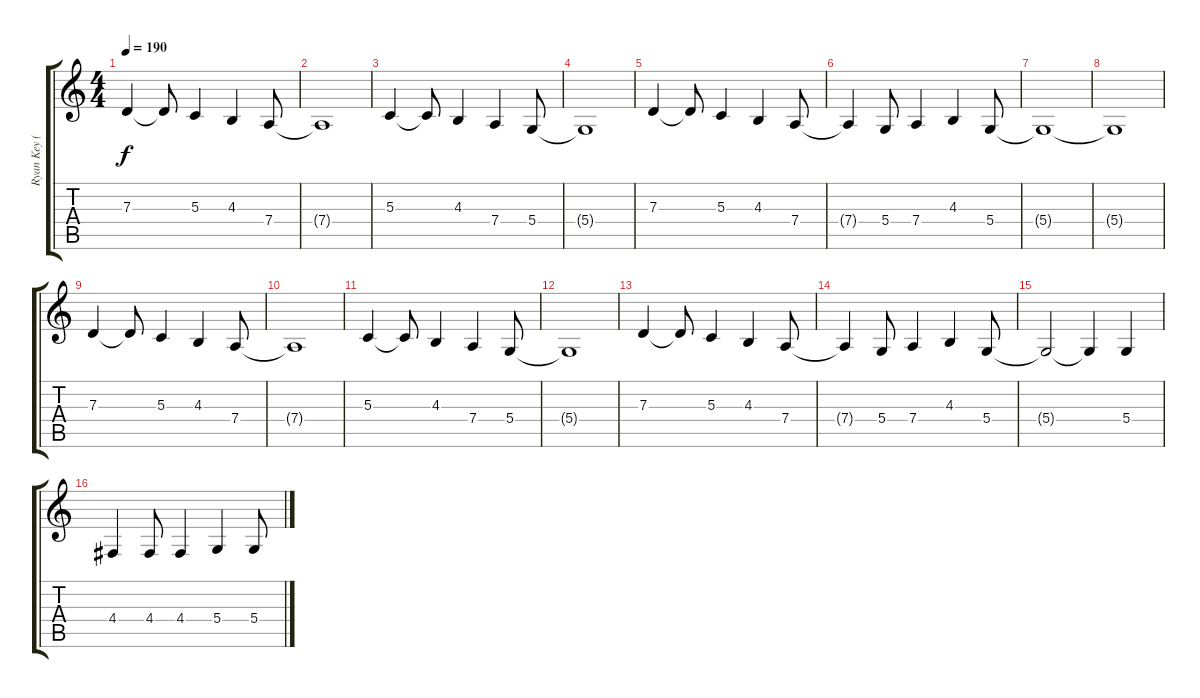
\track ("Ryan Key (Lead Vocal)" "Ryan Key (") {instrument clarinet}
\staff {score tabs}
\tuning (E4 B3 G3 D3 A2 E2) {hide}
\ts (4 4)
\tempo 190
\clef g2
\ks c
7.3.4{dy f} 7.3{t}.8 5.3.4 4.3.4 7.4.8 |
7.4{t}.1 |
5.3.4 5.3{t}.8 4.3.4 7.4.4 5.4.8 |
5.4{t}.1 |
7.3.4 7.3{t}.8 5.3.4 4.3.4 7.4.8 |
7.4{t}.4 5.4.8 7.4.4 4.3.4 5.4.8 |
5.4{t}.1 |
5.4{t}.1 |
7.3.4 7.3{t}.8 5.3.4 4.3.4 7.4.8 |
7.4{t}.1 |
5.3.4 5.3{t}.8 4.3.4 7.4.4 5.4.8 |
5.4{t}.1 |
7.3.4 7.3{t}.8 5.3.4 4.3.4 7.4.8 |
7.4{t}.4 5.4.8 7.4.4 4.3.4 5.4.8 |
5.4{t}.2 5.4{t}.4 5.4.4 |
4.4.4 4.4.8 4.4.4 5.4.4 5.4.8
